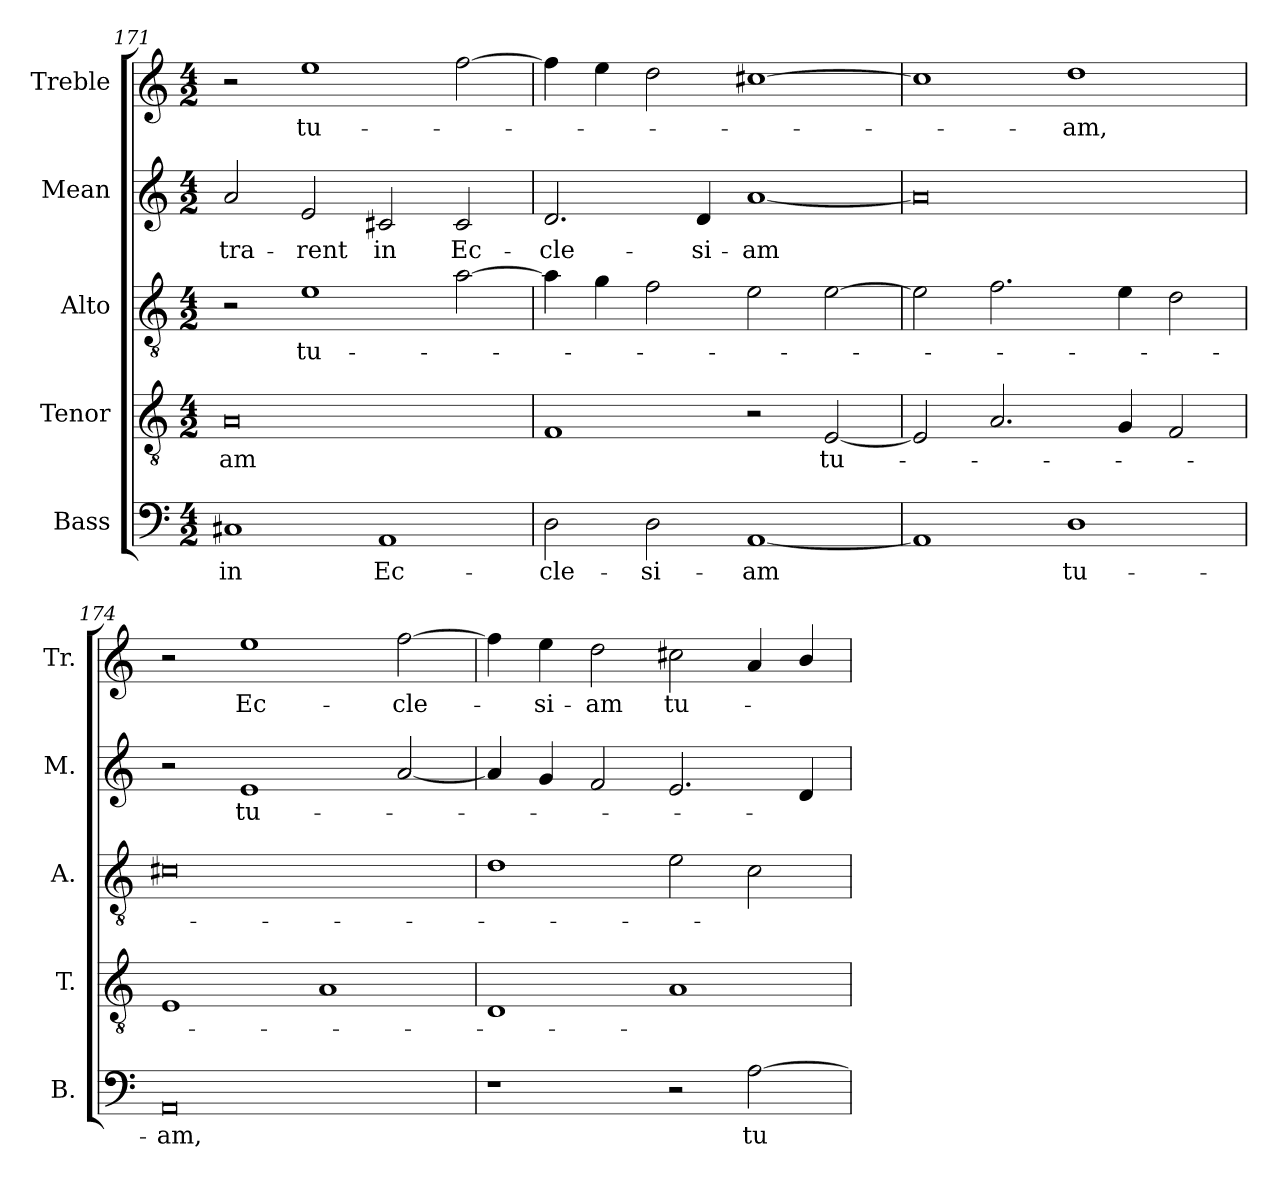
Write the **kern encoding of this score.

**kern	**text	**kern	**text	**kern	**text	**kern	**text	**kern	**text
*part5	*part5	*part4	*part4	*part3	*part3	*part2	*part2	*part1	*part1
*staff5	*staff5	*staff4	*staff4	*staff3	*staff3	*staff2	*staff2	*staff1	*staff1
*I"Bass	*	*I"Tenor	*	*I"Alto	*	*I"Mean	*	*I"Treble	*
*I'B.	*	*I'T.	*	*I'A.	*	*I'M.	*	*I'Tr.	*
!!LO:LB:g=z
*clefF4	*	*clefGv2	*	*clefGv2	*	*clefG2	*	*clefG2	*
*	*	*ITrd7c12	*	*ITrd7c12	*	*	*	*	*
*k[]	*	*k[]	*	*k[]	*	*k[]	*	*k[]	*
*C:	*	*C:	*	*C:	*	*C:	*	*C:	*
*M4/2	*	*M4/2	*	*M4/2	*	*M4/2	*	*M4/2	*
=171	=171	=171	=171	=171	=171	=171	=171	=171	=171
!	!LO:LY:b:color=#000000	!	!	!	!	!	!	!	!
!	!	!	!LO:LY:b:color=#000000	!	!	!	!	!	!
!	!	!	!	!	!	!	!LO:LY:b:color=#000000	!	!
1C#Xi	in	0AAi	-am	2r	.	2ai/	-tra-	2r	.
!	!	!	!	!	!LO:LY:b:color=#000000	!	!	!	!
!	!	!	!	!	!	!	!LO:LY:b:color=#000000	!	!
!	!	!	!	!	!	!	!	!	!LO:LY:b:color=#000000
.	.	.	.	1Ei	tu-	2ei/	-rent	1eei	tu-
!	!LO:LY:b:color=#000000	!	!	!	!	!	!	!	!
!	!	!	!	!	!	!	!LO:LY:b:color=#000000	!	!
1AAi	Ec-	.	.	.	.	2c#Xi/	in	.	.
!	!	!	!	!	!	!	!LO:LY:b:color=#000000	!	!
.	.	.	.	[>2Ai\	.	2c#i/	Ec-	[>2ffi\	.
=172	=172	=172	=172	=172	=172	=172	=172	=172	=172
!	!LO:LY:b:color=#000000	!	!	!	!	!	!	!	!
!	!	!	!	!	!	!	!LO:LY:b:color=#000000	!	!
2Di\	-cle-	1FFi	.	4Ai\]	.	2.di/	-cle-	4ffi\]	.
.	.	.	.	4Gi\	.	.	.	4eei\	.
!	!LO:LY:b:color=#000000	!	!	!	!	!	!	!	!
2Di\	-si-	.	.	2Fi\	.	.	.	2ddi\	.
!	!	!	!	!	!	!	!LO:LY:b:color=#000000	!	!
.	.	.	.	.	.	4di/	-si-	.	.
!	!LO:LY:b:color=#000000	!	!	!	!	!	!	!	!
!	!	!	!	!	!	!	!LO:LY:b:color=#000000	!	!
[<1AAi	-am	2r	.	2Ei\	.	[<1ai	-am	[>1cc#Xi	.
!	!	!	!LO:LY:b:color=#000000	!	!	!	!	!	!
.	.	[<2EEi/	tu-	[>2Ei\	.	.	.	.	.
=173	=173	=173	=173	=173	=173	=173	=173	=173	=173
1AAi]	.	2EEi/]	.	2Ei\]	.	0ai]	.	1cc#i]	.
.	.	2.AAi/	.	2.Fi\	.	.	.	.	.
!	!LO:LY:b:color=#000000	!	!	!	!	!	!	!	!
!	!	!	!	!	!	!	!	!	!LO:LY:b:color=#000000
1Di	tu-	.	.	.	.	.	.	1ddi	-am,
.	.	4GGi/	.	4Ei\	.	.	.	.	.
.	.	2FFi/	.	2Di\	.	.	.	.	.
=174	=174	=174	=174	=174	=174	=174	=174	=174	=174
!	!LO:LY:b:color=#000000	!	!	!	!	!	!	!	!
0AAi	-am,	1EEi	.	0C#Xi	.	2r	.	2r	.
!	!	!	!	!	!	!	!LO:LY:b:color=#000000	!	!
!	!	!	!	!	!	!	!	!	!LO:LY:b:color=#000000
.	.	.	.	.	.	1ei	tu-	1eei	Ec-
.	.	1AAi	.	.	.	.	.	.	.
!	!	!	!	!	!	!	!	!	!LO:LY:b:color=#000000
.	.	.	.	.	.	[<2ai/	.	[>2ffi\	-cle-
=175	=175	=175	=175	=175	=175	=175	=175	=175	=175
1r	.	1DDi	.	1Di	.	4ai/]	.	4ffi\]	.
!	!	!	!	!	!	!	!	!	!LO:LY:b:color=#000000
.	.	.	.	.	.	4gi/	.	4eei\	-si-
!	!	!	!	!	!	!	!	!	!LO:LY:b:color=#000000
.	.	.	.	.	.	2fi/	.	2ddi\	-am
!	!	!	!	!	!	!	!	!	!LO:LY:b:color=#000000
2r	.	1AAi	.	2Ei\	.	2.ei/	.	2cc#Xi\	tu-
!	!LO:LY:b:color=#000000	!	!	!	!	!	!	!	!
[>2Ai\	tu-	.	.	2Ci\	.	.	.	4ai/	.
.	.	.	.	.	.	4di/	.	4bi/	.
=	=	=	=	=	=	=	=	=	=
*-	*-	*-	*-	*-	*-	*-	*-	*-	*-
